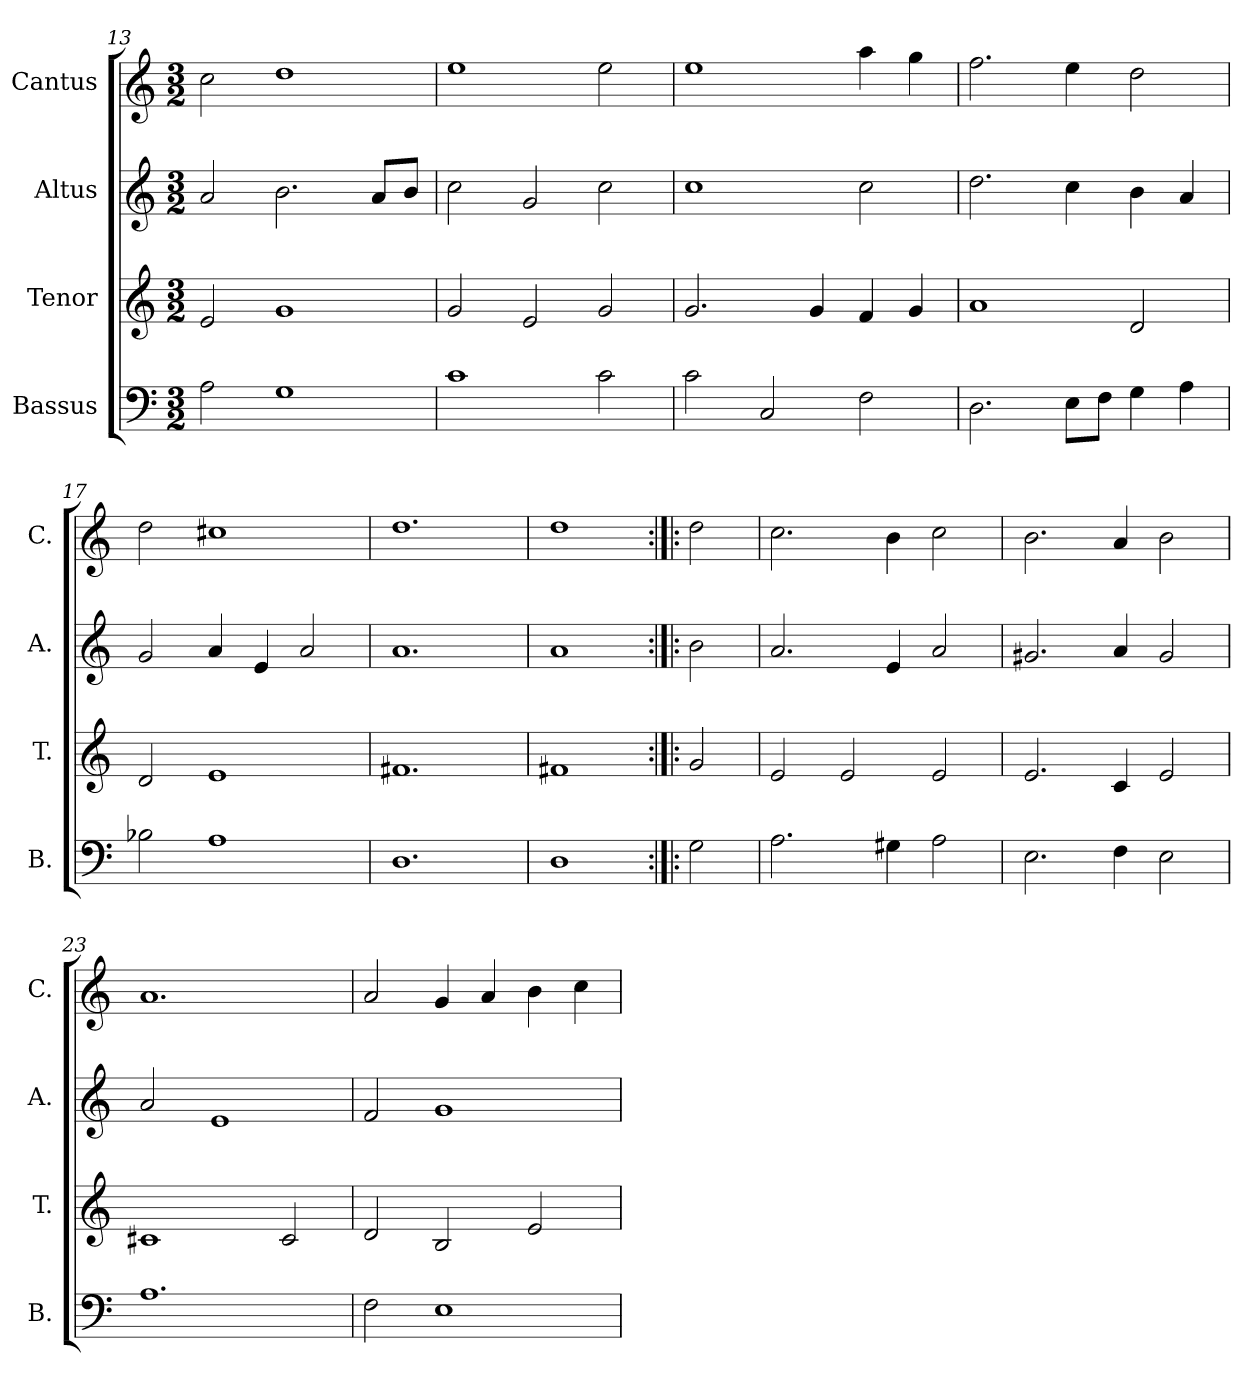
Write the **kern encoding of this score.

**kern	**kern	**kern	**kern
*part4	*part3	*part2	*part1
*staff4	*staff3	*staff2	*staff1
*I"Bassus	*I"Tenor	*I"Altus	*I"Cantus
*I'B.	*I'T.	*I'A.	*I'C.
*clefF4	*clefG2	*clefG2	*clefG2
*k[]	*k[]	*k[]	*k[]
*M3/2	*M3/2	*M3/2	*M3/2
=13	=13	=13	=13
2A\	2e/	2a/	2cc\
1G	1g	2.b\	1dd
.	.	8a/L	.
.	.	8b/J	.
=14	=14	=14	=14
1c	2g/	2cc\	1ee
.	2e/	2g/	.
2c\	2g/	2cc\	2ee\
=15	=15	=15	=15
2c\	2.g/	1cc	1ee
2C/	.	.	.
.	4g/	.	.
2F\	4f/	2cc\	4aa\
.	4g/	.	4gg\
=16	=16	=16	=16
2.D\	1a	2.dd\	2.ff\
8E\L	.	4cc\	4ee\
8F\J	.	.	.
4G\	2d/	4b\	2dd\
4A\	.	4a/	.
=17	=17	=17	=17
2B-X\	2d/	2g/	2dd\
1A	1e	4a/	1cc#X
.	.	4e/	.
.	.	2a/	.
=18	=18	=18	=18
1.D	1.f#X	1.a	1.dd
=19	=19	=19	=19
1D	1f#X	1a	1dd
=20:|!|:	=20:|!|:	=20:|!|:	=20:|!|:
2G\	2g/	2b\	2dd\
=21	=21	=21	=21
2.A\	2e/	2.a/	2.cc\
.	2e/	.	.
4G#X\	.	4e/	4b\
2A\	2e/	2a/	2cc\
=22	=22	=22	=22
2.E\	2.e/	2.g#X/	2.b\
4F\	4c/	4a/	4a/
2E\	2e/	2g#/	2b\
=23	=23	=23	=23
1.A	1c#X	2a/	1.a
.	.	1e	.
.	2c#/	.	.
!!LO:LB:g=z
=24	=24	=24	=24
2F\	2d/	2f/	2a/
1E	2B/	1g	4g/
.	.	.	4a/
.	2e/	.	4b\
.	.	.	4cc\
=	=	=	=
*-	*-	*-	*-
